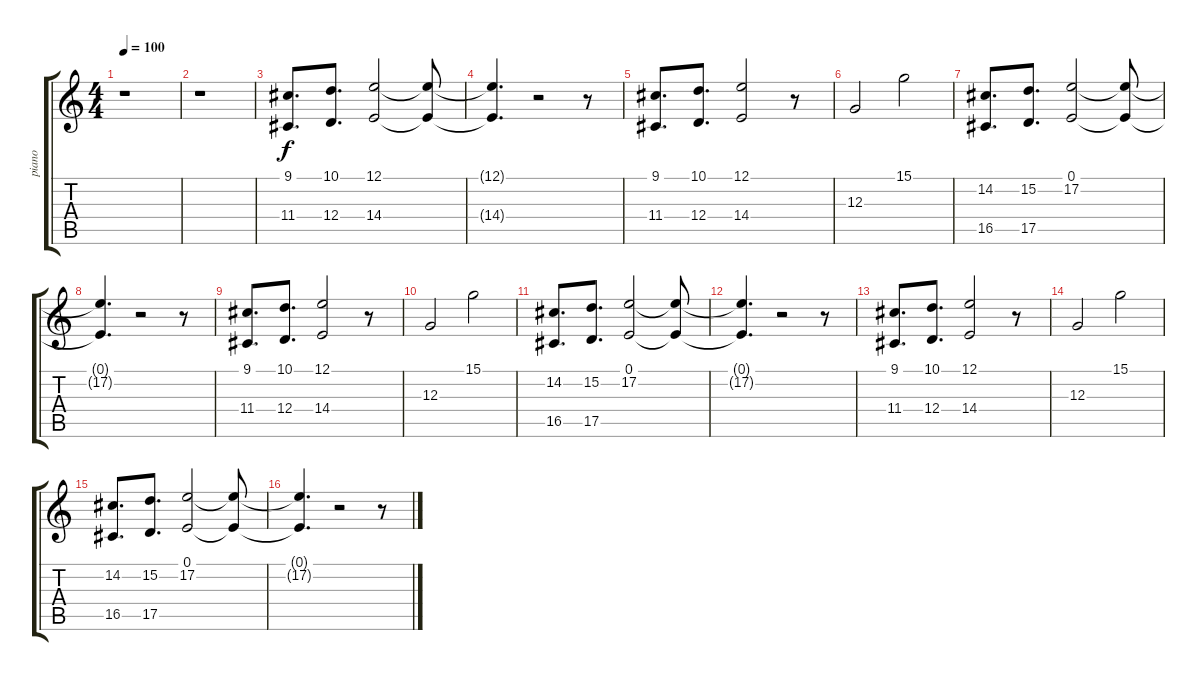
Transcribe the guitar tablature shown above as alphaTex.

\track ("piano" "piano") {instrument acousticgrandpiano}
\staff {score tabs}
\tuning (E4 B3 G3 D3 A2 E2) {hide}
\ts (4 4)
\tempo 100
\clef g2
\ks c
r.1{dy f} |
r.1 |
(9.1 11.4).8{d} (10.1 12.4).8{d} (12.1 14.4).2 (12.1{t} 14.4{t}).8 |
(12.1{t} 14.4{t}).4{d} r.2 r.8 |
(9.1 11.4).8{d} (10.1 12.4).8{d} (12.1 14.4).2 r.8 |
12.3.2 15.1.2 |
(14.2 16.5).8{d} (15.2 17.5).8{d} (0.1 17.2).2 (0.1{t} 17.2{t}).8 |
(0.1{t} 17.2{t}).4{d} r.2 r.8 |
(9.1 11.4).8{d} (10.1 12.4).8{d} (12.1 14.4).2 r.8 |
12.3.2 15.1.2 |
(14.2 16.5).8{d} (15.2 17.5).8{d} (0.1 17.2).2 (0.1{t} 17.2{t}).8 |
(0.1{t} 17.2{t}).4{d} r.2 r.8 |
(9.1 11.4).8{d} (10.1 12.4).8{d} (12.1 14.4).2 r.8 |
12.3.2 15.1.2 |
(14.2 16.5).8{d} (15.2 17.5).8{d} (0.1 17.2).2 (0.1{t} 17.2{t}).8 |
(0.1{t} 17.2{t}).4{d} r.2 r.8
